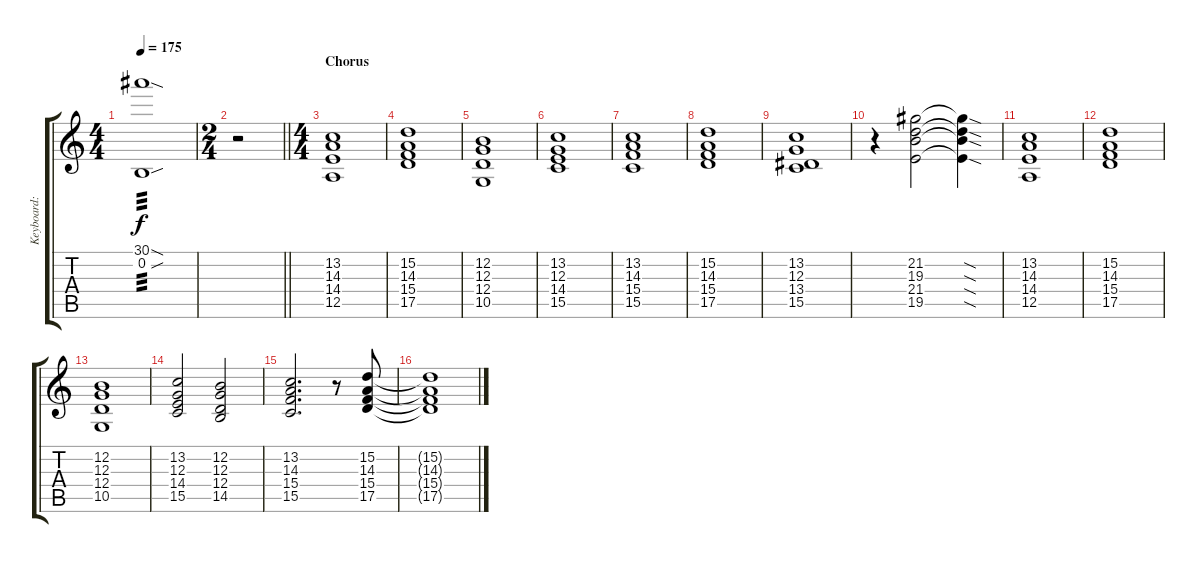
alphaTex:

\track ("Keyboard: Tsumugi Kotobuki" "Keyboard: ") {instrument lead2sawtooth}
\staff {score tabs}
\tuning (E4 B3 G3 D3 A2 E2) {hide}
\ts (4 4)
\tempo 175
\clef g2
\ks c
(30.1{sod} 0.2{sou}).1{tp 3 dy f} |
\ts (2 4)
\barLineRight lightlight
r.2 |
\ts (4 4)
\section ("" "Chorus")
(13.2 14.3 14.4 12.5).1 |
(15.2 14.3 15.4 17.5).1 |
(12.2 12.3 12.4 10.5).1 |
(13.2 12.3 14.4 15.5).1 |
(13.2 14.3 15.4 15.5).1 |
(15.2 14.3 15.4 17.5).1 |
(13.2 12.3 13.4 15.5).1 |
r.4 (21.2 19.3 21.4 19.5).2 (21.2{sod t} 19.3{sod t} 21.4{sod t} 19.5{sod t}).4 |
(13.2 14.3 14.4 12.5).1 |
(15.2 14.3 15.4 17.5).1 |
(12.2 12.3 12.4 10.5).1 |
(13.2 12.3 14.4 15.5).2 (12.2 12.3 12.4 14.5).2 |
(13.2 14.3 15.4 15.5).2{d} r.8 (15.2 14.3 15.4 17.5).8 |
(15.2{t} 14.3{t} 15.4{t} 17.5{t}).1
